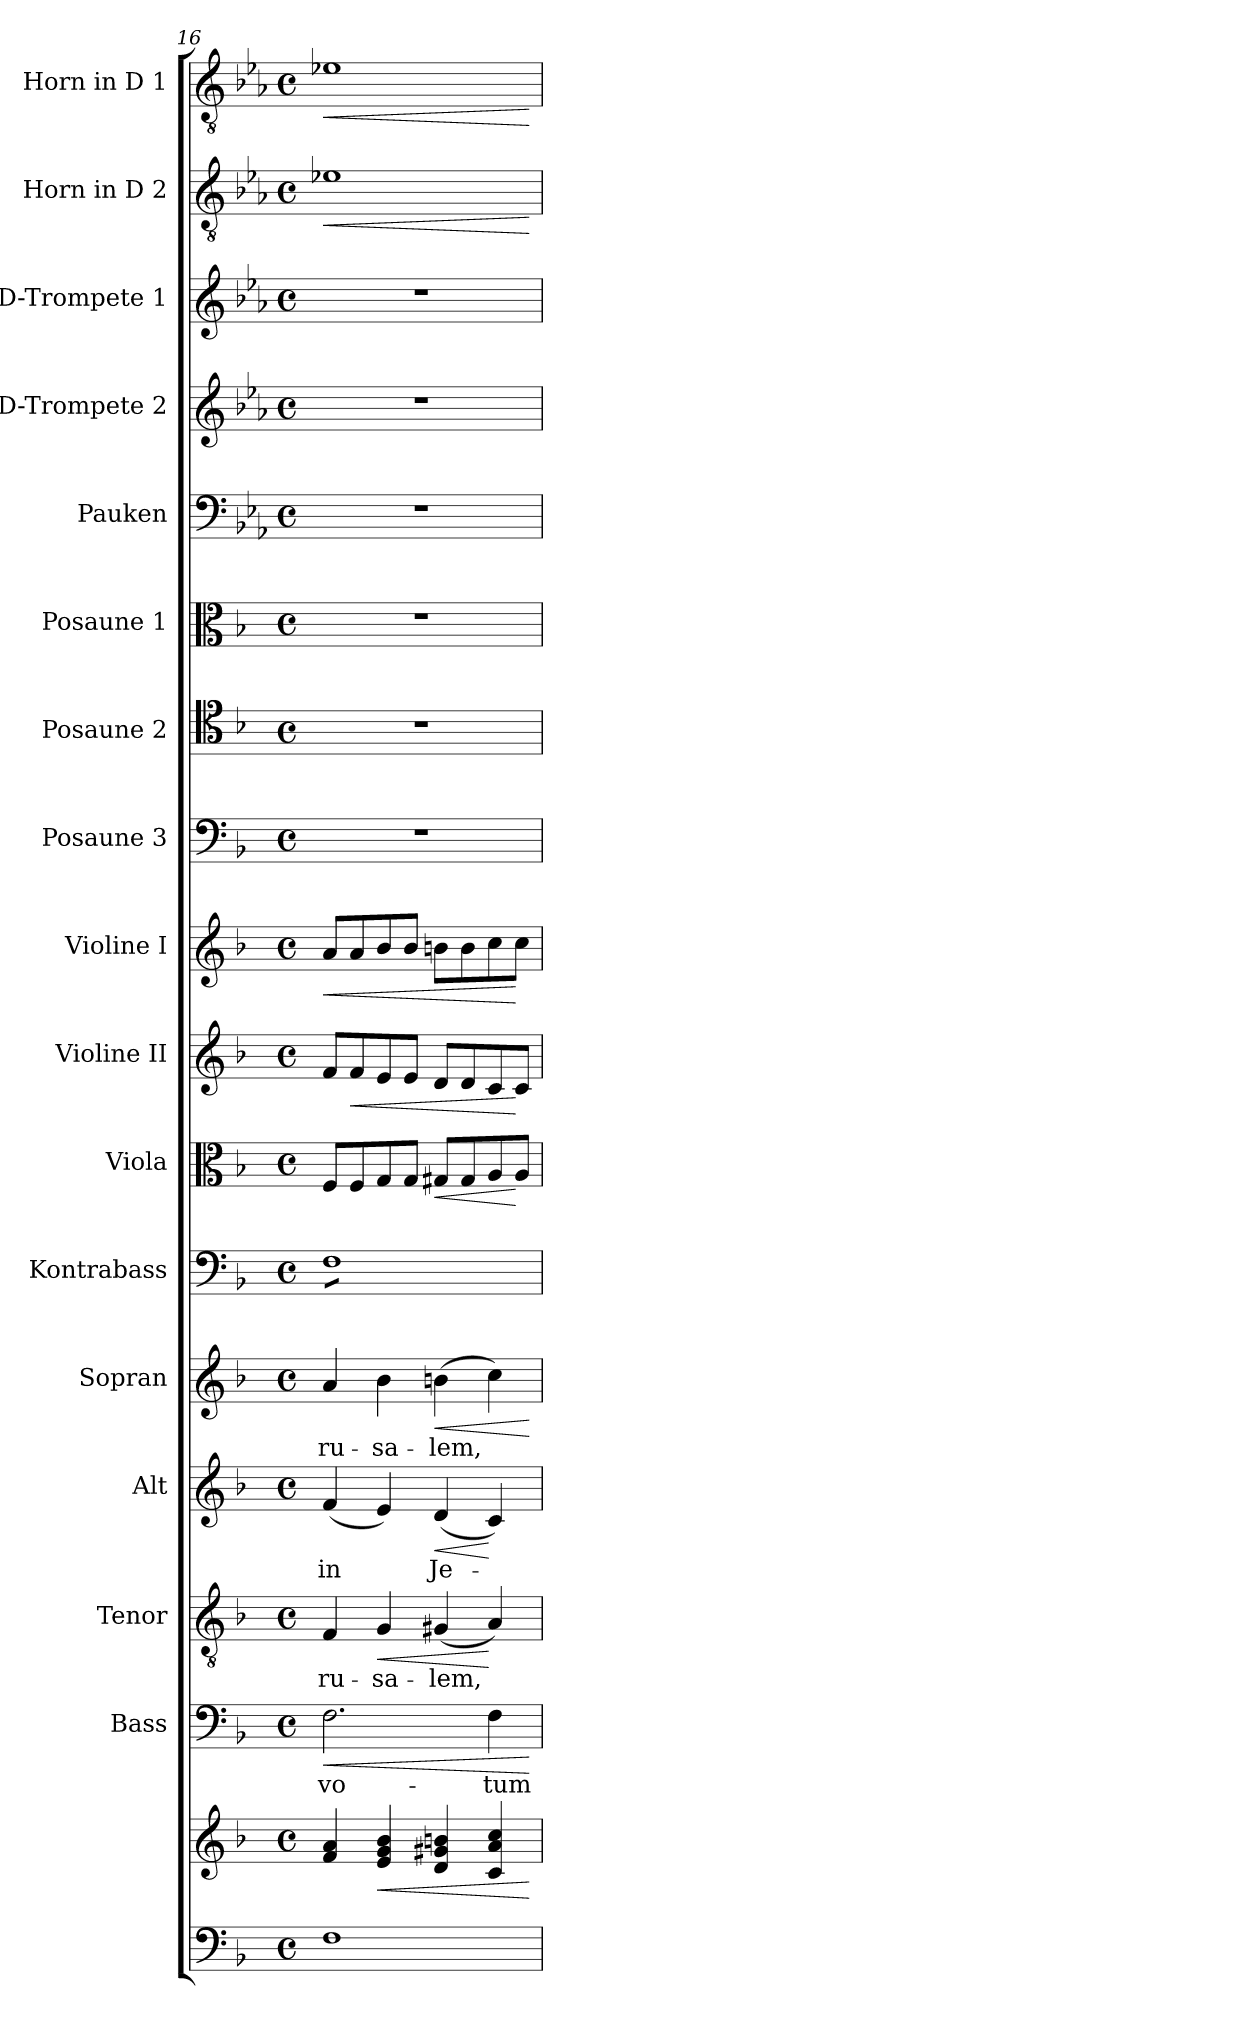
**kern	**kern	**dynam	**kern	**text	**dynam	**kern	**text	**dynam	**kern	**text	**dynam	**kern	**text	**dynam	**kern	**kern	**dynam	**kern	**dynam	**kern	**dynam	**kern	**kern	**kern	**kern	**kern	**kern	**kern	**dynam	**kern	**dynam
*part17	*part17	*part17	*part16	*part16	*part16	*part15	*part15	*part15	*part14	*part14	*part14	*part13	*part13	*part13	*part12	*part11	*part11	*part10	*part10	*part9	*part9	*part8	*part7	*part6	*part5	*part4	*part3	*part2	*part2	*part1	*part1
*staff18	*staff17	*staff17/18	*staff16	*staff16	*staff16	*staff15	*staff15	*staff15	*staff14	*staff14	*staff14	*staff13	*staff13	*staff13	*staff12	*staff11	*staff11	*staff10	*staff10	*staff9	*staff9	*staff8	*staff7	*staff6	*staff5	*staff4	*staff3	*staff2	*staff2	*staff1	*staff1
*	*	*	*I"Bass	*	*	*I"Tenor	*	*	*I"Alt	*	*	*I"Sopran	*	*	*I"Kontrabass	*I"Viola	*	*I"Violine II	*	*I"Violine I	*	*I"Posaune 3	*I"Posaune 2	*I"Posaune 1	*I"Pauken	*I"D-Trompete 2	*I"D-Trompete 1	*I"Horn in D 2	*	*I"Horn in D 1	*
*	*	*	*I'B.	*	*	*I'T.	*	*	*I'A.	*	*	*I'S.	*	*	*I'Kb.	*I'Vla.	*	*I'Vl. II	*	*I'Vl. I	*	*I'Pos. 3	*I'Pos. 2	*I'Pos. 1	*I'Pk.	*I'D Trp. 2	*I'D Trp. 1	*I'Hrn. 2	*	*I'Hrn. 1	*
!!LO:PB:g=z
*clefF4	*clefG2	*	*clefF4	*	*	*clefGv2	*	*	*clefG2	*	*	*clefG2	*	*	*clefF4	*clefC3	*	*clefG2	*	*clefG2	*	*clefF4	*clefC4	*clefC3	*clefF4	*clefG2	*clefG2	*clefGv2	*	*clefGv2	*
*	*	*	*	*	*	*	*	*	*	*	*	*	*	*	*ITrd7c12	*	*	*	*	*	*	*	*	*	*ITrd-1c-2	*ITrd-1c-2	*ITrd-1c-2	*ITrd-1c-2	*	*ITrd-1c-2	*
*k[b-]	*k[b-]	*	*k[b-]	*	*	*k[b-]	*	*	*k[b-]	*	*	*k[b-]	*	*	*k[b-]	*k[b-]	*	*k[b-]	*	*k[b-]	*	*k[b-]	*k[b-]	*k[b-]	*k[b-]	*k[b-]	*k[b-]	*k[b-]	*	*k[b-]	*
*F:	*F:	*	*F:	*	*	*F:	*	*	*F:	*	*	*F:	*	*	*F:	*F:	*	*F:	*	*F:	*	*F:	*F:	*F:	*F:	*F:	*F:	*F:	*	*F:	*
*M4/4	*M4/4	*	*M4/4	*	*	*M4/4	*	*	*M4/4	*	*	*M4/4	*	*	*M4/4	*M4/4	*	*M4/4	*	*M4/4	*	*M4/4	*M4/4	*M4/4	*M4/4	*M4/4	*M4/4	*M4/4	*	*M4/4	*
*met(c)	*met(c)	*	*met(c)	*	*	*met(c)	*	*	*met(c)	*	*	*met(c)	*	*	*met(c)	*met(c)	*	*met(c)	*	*met(c)	*	*met(c)	*met(c)	*met(c)	*met(c)	*met(c)	*met(c)	*met(c)	*	*met(c)	*
=16	=16	=16	=16	=16	=16	=16	=16	=16	=16	=16	=16	=16	=16	=16	=16	=16	=16	=16	=16	=16	=16	=16	=16	=16	=16	=16	=16	=16	=16	=16	=16
!	!	!	!	!LO:LY:b	!LO:HP:b	!	!LO:LY:b	!	!	!LO:LY:b	!	!	!LO:LY:b	!	!	!	!	!	!	!	!LO:HP:b	!	!	!	!	!	!	!	!LO:HP:b	!	!LO:HP:b
*	*	*	*	*	*	*	*	*	*	*	*	*	*	*	*tremolo	*	*	*	*	*	*	*	*	*	*	*	*	*	*	*	*
1F	4f/ 4a/	.	2.F\	vo-	<	4F/	-ru-	.	(<4f/	in	.	4a/	-ru-	.	8FFL	8F/L	.	8f/L	.	8a/L	<	1r	1r	1r	1r	1r	1r	1fn	<	1fn	<
!	!	!	!	!	!	!	!	!	!	!	!	!	!	!	!	!	!	!	!LO:HP:b	!	!	!	!	!	!	!	!	!	!	!	!
.	.	.	.	.	.	.	.	.	.	.	.	.	.	.	8FF	8F/	.	8f/	<	8a/	.	.	.	.	.	.	.	.	.	.	.
!	!	!LO:HP:b	!	!	!	!	!LO:LY:b	!LO:HP:b	!	!	!	!	!LO:LY:b	!	!	!	!	!	!	!	!	!	!	!	!	!	!	!	!	!	!
.	4e/ 4g/ 4b-/	<	.	.	.	4G/	-sa-	<	4e/)	.	.	4b-\	-sa-	.	8FF	8G/	.	8e/	.	8b-/	.	.	.	.	.	.	.	.	.	.	.
.	.	.	.	.	.	.	.	.	.	.	.	.	.	.	8FF	8G/J	.	8e/J	.	8b-/J	.	.	.	.	.	.	.	.	.	.	.
!	!	!	!	!	!	!	!LO:LY:b	!	!	!LO:LY:b	!LO:HP:b	!	!LO:LY:b	!LO:HP:b	!	!	!LO:HP:b	!	!	!	!	!	!	!	!	!	!	!	!	!	!
.	4d/ 4g#X/ 4bn/	.	.	.	.	(<4G#X/	-lem,	.	(<4d/	Je-	<	(>4bn\	-lem,	<	8FF	8G#X/L	<	8d/L	.	8bn\L	.	.	.	.	.	.	.	.	.	.	.
.	.	.	.	.	.	.	.	.	.	.	.	.	.	.	8FF	8G#/	.	8d/	.	8b\	.	.	.	.	.	.	.	.	.	.	.
!	!	!	!	!LO:LY:b	!	!	!	!	!	!	!	!	!	!	!	!	!	!	!	!	!	!	!	!	!	!	!	!	!	!	!
.	4c/ 4a/ 4cc/	.	4F\	-tum	.	4A/)	.	[	4c/)	.	[	4cc\)	.	.	8FF	8A/	.	8c/	.	8cc\	.	.	.	.	.	.	.	.	.	.	.
.	.	.	.	.	.	.	.	.	.	.	.	.	.	.	8FFJ	8A/J	[	8c/J	[	8cc\J	[	.	.	.	.	.	.	.	.	.	.
*	*	*	*	*	*	*	*	*	*	*	*	*	*	*	*Xtremolo	*	*	*	*	*	*	*	*	*	*	*	*	*	*	*	*
.	.	[	.	.	[	.	.	.	.	.	.	.	.	[	.	.	.	.	.	.	.	.	.	.	.	.	.	.	[	.	[
=	=	=	=	=	=	=	=	=	=	=	=	=	=	=	=	=	=	=	=	=	=	=	=	=	=	=	=	=	=	=	=
*-	*-	*-	*-	*-	*-	*-	*-	*-	*-	*-	*-	*-	*-	*-	*-	*-	*-	*-	*-	*-	*-	*-	*-	*-	*-	*-	*-	*-	*-	*-	*-
